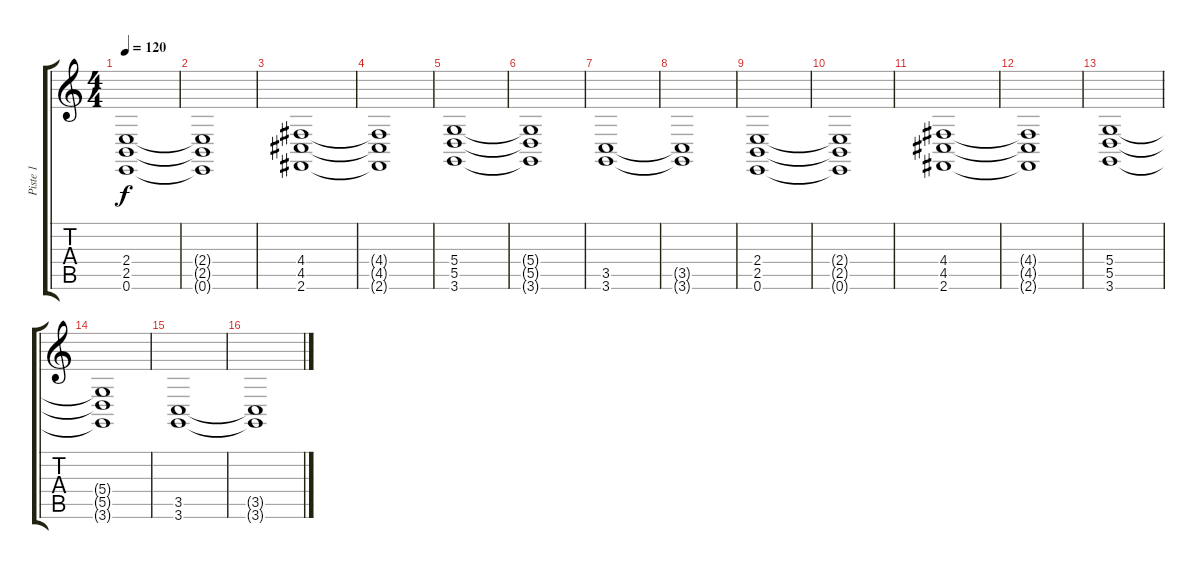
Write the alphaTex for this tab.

\track ("Piste 1" "Piste 1") {instrument fx6goblins}
\staff {score tabs}
\tuning (E4 B3 G3 D3 A2 E2) {hide}
\ts (4 4)
\tempo 120
\clef g2
\ks c
(2.4 2.5 0.6).1{dy f} |
(2.4{t} 2.5{t} 0.6{t}).1 |
(4.4 4.5 2.6).1 |
(4.4{t} 4.5{t} 2.6{t}).1 |
(5.4 5.5 3.6).1 |
(5.4{t} 5.5{t} 3.6{t}).1 |
(3.5 3.6).1 |
(3.5{t} 3.6{t}).1 |
(2.4 2.5 0.6).1 |
(2.4{t} 2.5{t} 0.6{t}).1 |
(4.4 4.5 2.6).1 |
(4.4{t} 4.5{t} 2.6{t}).1 |
(5.4 5.5 3.6).1 |
(5.4{t} 5.5{t} 3.6{t}).1 |
(3.5 3.6).1 |
(3.5{t} 3.6{t}).1
